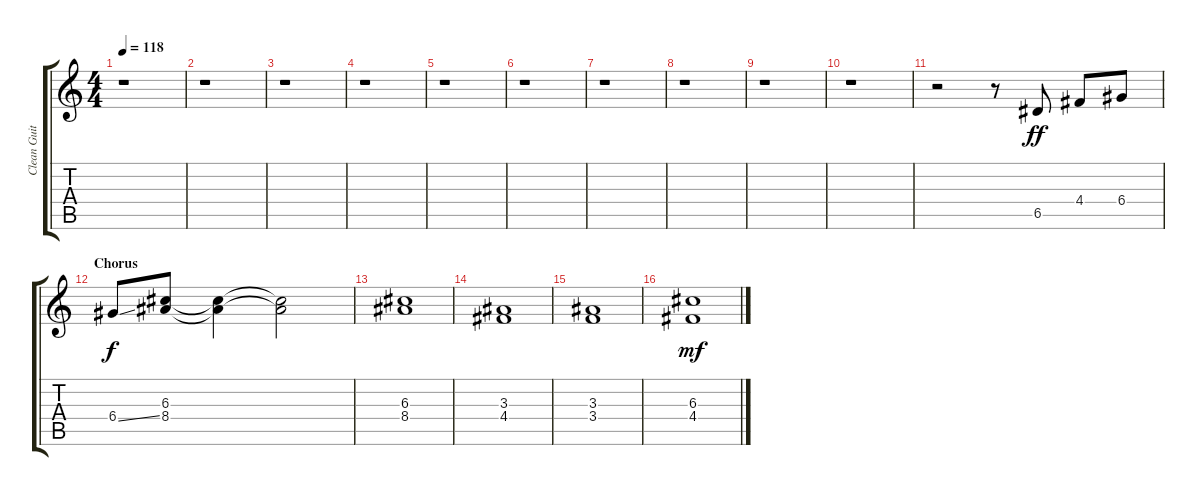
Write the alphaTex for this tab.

\track ("Clean Guitar" "Clean Guit") {instrument electricguitarjazz}
\staff {score tabs}
\tuning (E4 B3 G3 D3 A2 E2) {hide}
\ts (4 4)
\tempo 118
\clef g2
\ks c
r.1{dy f} |
r.1 |
r.1 |
r.1 |
r.1 |
r.1 |
r.1 |
r.1 |
r.1 |
r.1 |
r.2 r.8 6.5.8{dy ff} 4.4.8 6.4.8 |
\section ("" "Chorus")
6.4{ss}.8{dy f} (6.3 8.4).8 (6.3{t} 8.4{t}).4 (6.3{t} 8.4{t}).2 |
(6.3 8.4).1 |
(3.3 4.4).1 |
(3.3 3.4).1 |
(6.3 4.4).1{dy mf}
